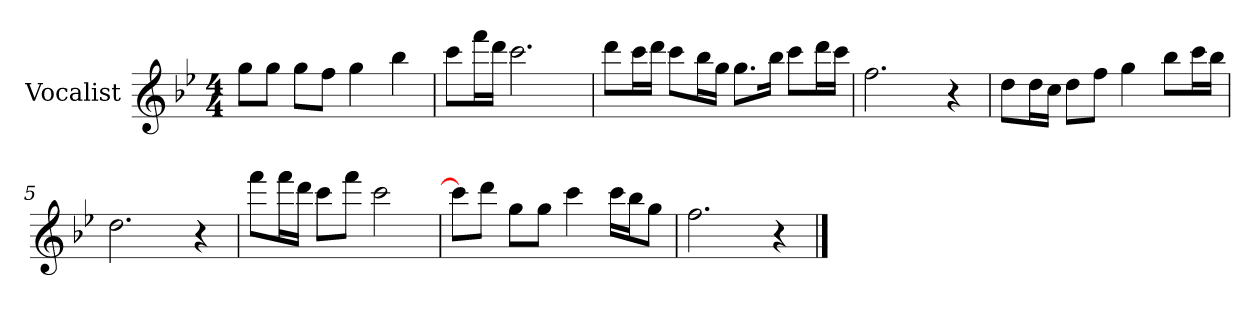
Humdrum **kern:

**kern
*part1
*staff1
*I"Vocalist
*k[b-e-]
*B-:
*M4/4
=
8ggL
8ggJ
8ggL
8ffJ
4gg
4bb-
=1
8cccL
16fffL
16dddJJ
2.ccc
=2
8dddL
16cccL
16dddJJ
8cccL
16bb-L
16ggJJ
8.ggL
16bb-Jk
8cccL
16dddL
16cccJJ
=3
2.ff
4r
=4
8ddL
16ddL
16ccJJ
8ddL
8ffJ
4gg
8bb-L
16cccL
16bb-JJ
=5
2.dd
4r
=6
8fffL
16fffL
16dddJJ
8cccL
8fffJ
2ccc
=7
8cccL]
8dddJ
8ggL
8ggJ
4ccc
16cccLL
16bb-J
8ggJ
=8
2.ff
4r
==
*-
